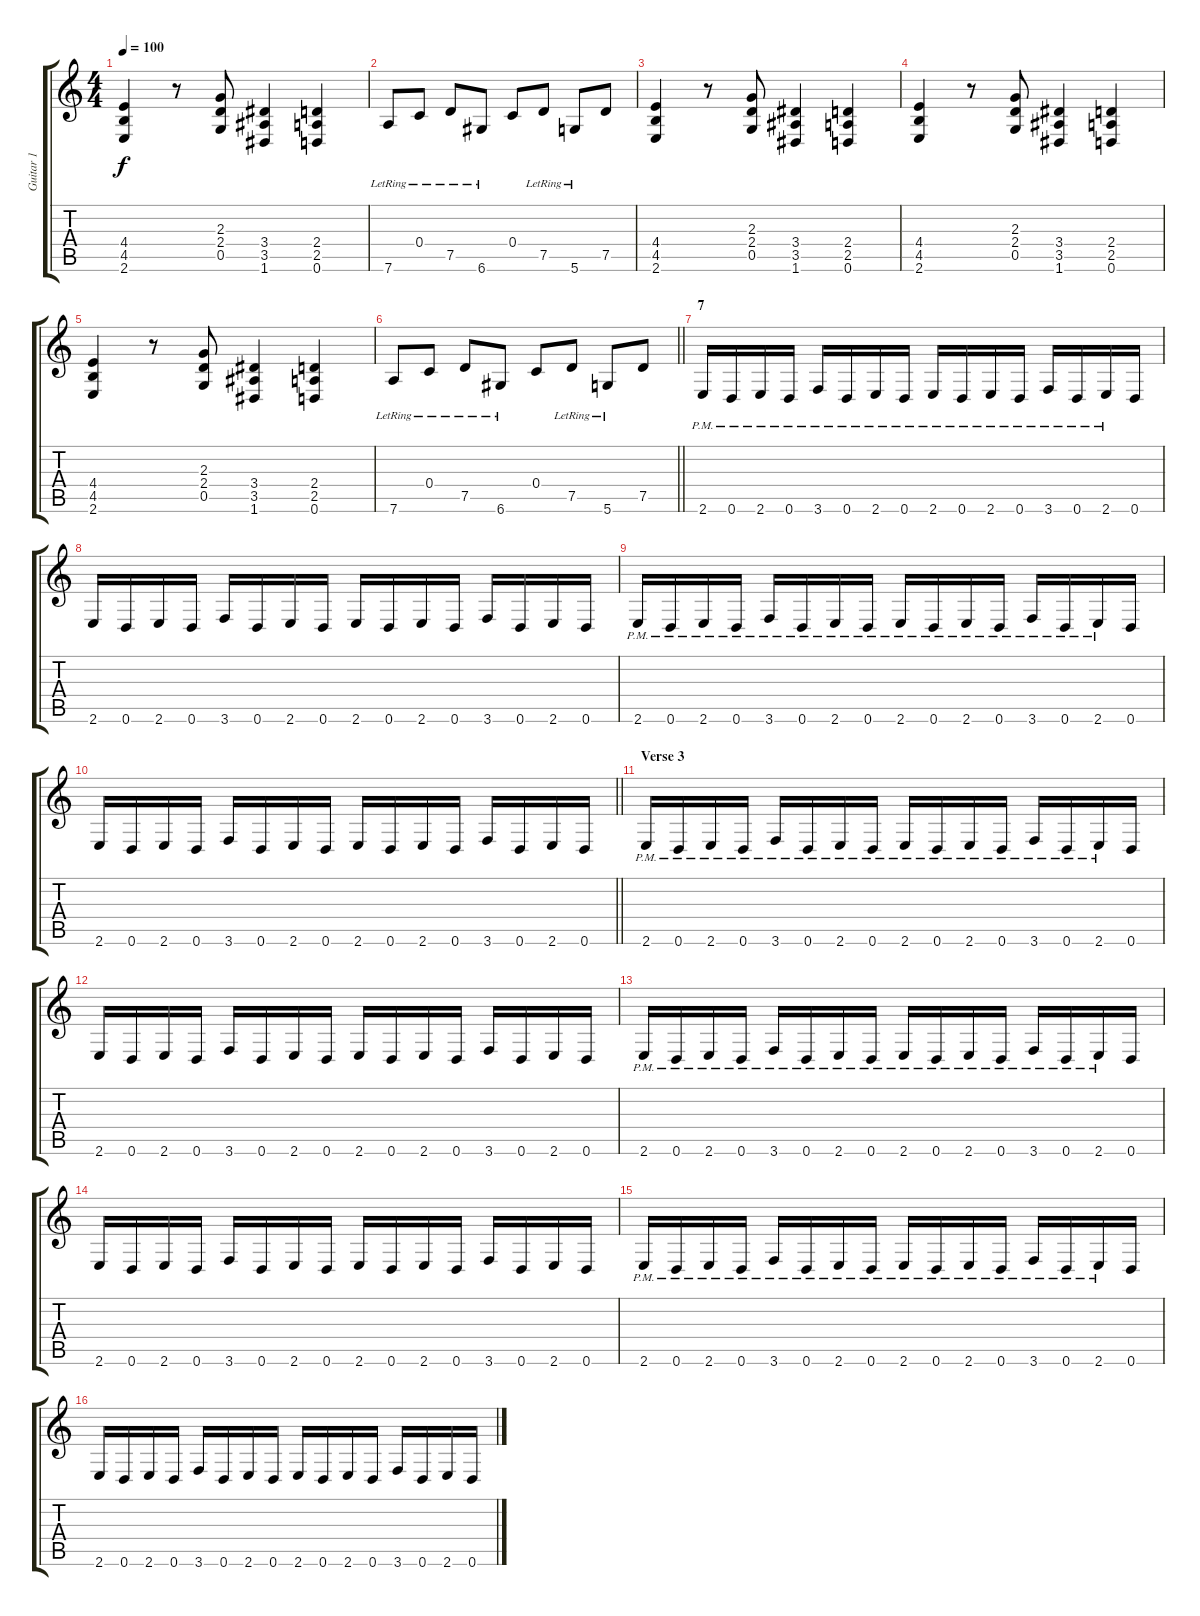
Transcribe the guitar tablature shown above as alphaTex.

\track ("Guitar 1" "Guitar 1") {instrument distortionguitar}
\staff {score tabs}
\tuning (D4 A3 F3 C3 G2 D2) {hide}
\ts (4 4)
\tempo 100
\clef g2
\ks c
(4.4 4.5 2.6).4{dy f} r.8 (2.3 2.4 0.5).8 (3.4 3.5 1.6).4 (2.4 2.5 0.6).4 |
7.6{lr}.8{volume 9 instrument acousticguitarsteel} 0.4{lr}.8 7.5{lr}.8 6.6{lr}.8 0.4.8 7.5{lr}.8 5.6{lr}.8 7.5.8 |
(4.4 4.5 2.6).4{volume 13 instrument distortionguitar} r.8 (2.3 2.4 0.5).8 (3.4 3.5 1.6).4 (2.4 2.5 0.6).4 |
(4.4 4.5 2.6).4 r.8 (2.3 2.4 0.5).8 (3.4 3.5 1.6).4 (2.4 2.5 0.6).4 |
(4.4 4.5 2.6).4 r.8 (2.3 2.4 0.5).8 (3.4 3.5 1.6).4 (2.4 2.5 0.6).4 |
\barLineRight lightlight
7.6{lr}.8{volume 9 instrument acousticguitarsteel} 0.4{lr}.8 7.5{lr}.8 6.6{lr}.8 0.4.8 7.5{lr}.8 5.6{lr}.8 7.5.8 |
\section ("" "7")
2.6{pm}.16{volume 13 instrument distortionguitar} 0.6{pm}.16 2.6{pm}.16 0.6{pm}.16 3.6{pm}.16 0.6{pm}.16 2.6{pm}.16 0.6{pm}.16 2.6{pm}.16 0.6{pm}.16 2.6{pm}.16 0.6{pm}.16 3.6{pm}.16 0.6{pm}.16 2.6{pm}.16 0.6.16 |
2.6.16 0.6.16 2.6.16 0.6.16 3.6.16 0.6.16 2.6.16 0.6.16 2.6.16 0.6.16 2.6.16 0.6.16 3.6.16 0.6.16 2.6.16 0.6.16 |
2.6{pm}.16 0.6{pm}.16 2.6{pm}.16 0.6{pm}.16 3.6{pm}.16 0.6{pm}.16 2.6{pm}.16 0.6{pm}.16 2.6{pm}.16 0.6{pm}.16 2.6{pm}.16 0.6{pm}.16 3.6{pm}.16 0.6{pm}.16 2.6{pm}.16 0.6.16 |
\barLineRight lightlight
2.6.16 0.6.16 2.6.16 0.6.16 3.6.16 0.6.16 2.6.16 0.6.16 2.6.16 0.6.16 2.6.16 0.6.16 3.6.16 0.6.16 2.6.16 0.6.16 |
\section ("" "Verse 3")
2.6{pm}.16 0.6{pm}.16 2.6{pm}.16 0.6{pm}.16 3.6{pm}.16 0.6{pm}.16 2.6{pm}.16 0.6{pm}.16 2.6{pm}.16 0.6{pm}.16 2.6{pm}.16 0.6{pm}.16 3.6{pm}.16 0.6{pm}.16 2.6{pm}.16 0.6.16 |
2.6.16 0.6.16 2.6.16 0.6.16 3.6.16 0.6.16 2.6.16 0.6.16 2.6.16 0.6.16 2.6.16 0.6.16 3.6.16 0.6.16 2.6.16 0.6.16 |
2.6{pm}.16 0.6{pm}.16 2.6{pm}.16 0.6{pm}.16 3.6{pm}.16 0.6{pm}.16 2.6{pm}.16 0.6{pm}.16 2.6{pm}.16 0.6{pm}.16 2.6{pm}.16 0.6{pm}.16 3.6{pm}.16 0.6{pm}.16 2.6{pm}.16 0.6.16 |
2.6.16 0.6.16 2.6.16 0.6.16 3.6.16 0.6.16 2.6.16 0.6.16 2.6.16 0.6.16 2.6.16 0.6.16 3.6.16 0.6.16 2.6.16 0.6.16 |
2.6{pm}.16 0.6{pm}.16 2.6{pm}.16 0.6{pm}.16 3.6{pm}.16 0.6{pm}.16 2.6{pm}.16 0.6{pm}.16 2.6{pm}.16 0.6{pm}.16 2.6{pm}.16 0.6{pm}.16 3.6{pm}.16 0.6{pm}.16 2.6{pm}.16 0.6.16 |
2.6.16 0.6.16 2.6.16 0.6.16 3.6.16 0.6.16 2.6.16 0.6.16 2.6.16 0.6.16 2.6.16 0.6.16 3.6.16 0.6.16 2.6.16 0.6.16
